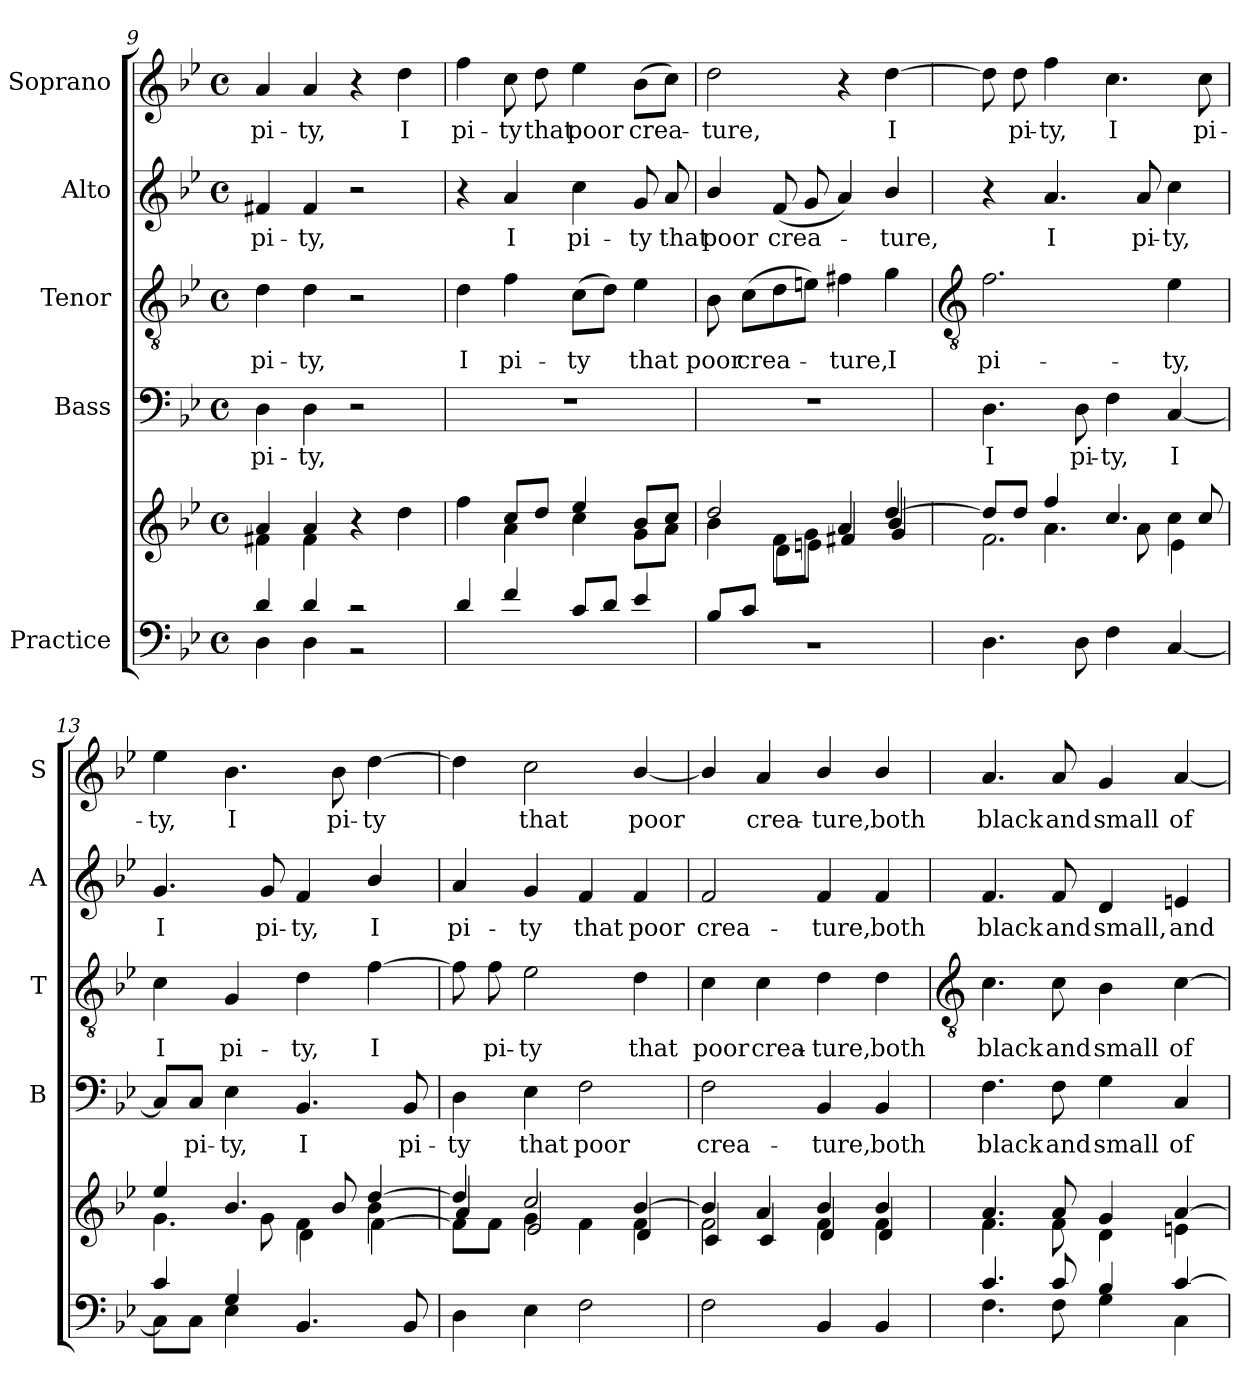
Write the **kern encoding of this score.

**kern	**kern	**kern	**text	**kern	**text	**kern	**text	**kern	**text
*part5	*part5	*part4	*part4	*part3	*part3	*part2	*part2	*part1	*part1
*staff6	*staff5	*staff4	*staff4	*staff3	*staff3	*staff2	*staff2	*staff1	*staff1
*I"Practice	*	*I"Bass	*	*I"Tenor	*	*I"Alto	*	*I"Soprano	*
*	*	*I'B	*	*I'T	*	*I'A	*	*I'S	*
*clefF4	*clefG2	*clefF4	*	*clefGv2	*	*clefG2	*	*clefG2	*
*k[b-e-]	*k[b-e-]	*k[b-e-]	*	*k[b-e-]	*	*k[b-e-]	*	*k[b-e-]	*
*B-:	*B-:	*B-:	*	*B-:	*	*B-:	*	*B-:	*
*M4/4	*M4/4	*M4/4	*	*M4/4	*	*M4/4	*	*M4/4	*
*met(c)	*met(c)	*met(c)	*	*met(c)	*	*met(c)	*	*met(c)	*
=9	=9	=9	=9	=9	=9	=9	=9	=9	=9
*^	*^	*	*	*	*	*	*	*	*
!	!	!	!	!	!LO:LY:b	!	!LO:LY:b	!	!LO:LY:b	!	!LO:LY:b
4d	4D	4a	4f#X	4D	pi-	4d	pi-	4f#X	pi-	4a	pi-
!	!	!	!	!	!LO:LY:b	!	!LO:LY:b	!	!LO:LY:b	!	!LO:LY:b
4d	4D	4a	4f#	4D	-ty,	4d	-ty,	4f#	-ty,	4a	-ty,
2r	2r	4r	2ryy	2r	.	2r	.	2r	.	4r	.
!	!	!	!	!	!	!	!	!	!	!	!LO:LY:b
.	.	4dd	.	.	.	.	.	.	.	4dd	I
=10	=10	=10	=10	=10	=10	=10	=10	=10	=10	=10	=10
!	!	!	!	!	!	!	!LO:LY:b	!	!	!	!LO:LY:b
4d	1ryy	4ff	4ryy	1r	.	4d	I	4r	.	4ff	pi-
!	!	!	!	!	!	!	!LO:LY:b	!	!LO:LY:b	!	!LO:LY:b
4f	.	8cc/L	4a\	.	.	4f	pi-	4a	I	8cc	-ty
!	!	!	!	!	!	!	!	!	!	!	!LO:LY:b
.	.	8dd/J	.	.	.	.	.	.	.	8dd	that
!	!	!	!	!	!	!	!LO:LY:b	!	!LO:LY:b	!	!LO:LY:b
8cL	.	4ee-	4cc	.	.	(>8cL	-ty	4cc	pi-	4ee-	poor
8dJ	.	.	.	.	.	8dJ)	.	.	.	.	.
!	!	!	!	!	!	!	!LO:LY:b	!	!LO:LY:b	!	!LO:LY:b
4e-	.	8b-/L	8gL	.	.	4e-	that	8g	-ty	(>8b-L	crea-
!	!	!	!	!	!	!	!	!	!LO:LY:b	!	!
.	.	8cc/J	8aJ	.	.	.	.	8a	that	8ccJ)	.
=11	=11	=11	=11	=11	=11	=11	=11	=11	=11	=11	=11
*	*	*	*^	*	*	*	*	*	*	*	*
!	!	!	!	!	!	!	!	!LO:LY:b	!	!LO:LY:b	!	!LO:LY:b
8B-L	1r	2dd/	4b-\	4ryy	1r	.	8B-	poor	4b-/	poor	2dd	ture,
!	!	!	!	!	!	!	!	!LO:LY:b	!	!	!	!
8cJ	.	.	.	.	.	.	(>8cL	crea-	.	.	.	.
!	!	!	!	!	!	!	!	!	!	!LO:LY:b	!	!
2.ryy	.	.	8f\L	8d\L	.	.	8d	.	(<8fL	crea-	.	.
.	.	.	8g\J	8en\J	.	.	8enJ)	.	8g	.	.	.
!	!	!	!	!	!	!	!	!LO:LY:b	!	!	!	!
.	.	4ryy	4a/	4f#X	.	.	4f#X	ture,	4a/)	.	4r	.
!	!	!	!	!	!	!	!	!LO:LY:b	!	!LO:LY:b	!	!LO:LY:b
.	.	[4dd/	4b-/	4g	.	.	4g	I	4b-/	ture,	[4dd	I
*v	*v	*	*	*	*	*	*	*	*	*	*	*
!!LO:LB:g=z
=12	=12	=12	=12	=12	=12	=12	=12	=12	=12	=12	=12
*	*	*	*	*	*	*clefGv2	*	*	*	*	*
!	!	!	!	!	!LO:LY:b	!	!LO:LY:b	!	!	!	!
4.D	8dd/L]	4ryy	2.f\	4.D	I	2.f	pi-	4r	.	8dd]	.
!	!	!	!	!	!	!	!	!	!	!	!LO:LY:b
.	8dd/J	.	.	.	.	.	.	.	.	8dd	pi-
!	!	!	!	!	!	!	!	!	!LO:LY:b	!	!LO:LY:b
.	4ff/	4.a\	.	.	.	.	.	4.a	I	4ff	-ty,
!	!	!	!	!	!LO:LY:b	!	!	!	!	!	!
8D	.	.	.	8D	pi-	.	.	.	.	.	.
!	!	!	!	!	!LO:LY:b	!	!	!	!	!	!LO:LY:b
4F	4.cc/	.	.	4F	-ty,	.	.	.	.	4.cc	I
!	!	!	!	!	!	!	!	!	!LO:LY:b	!	!
.	.	8a\	.	.	.	.	.	8a	pi-	.	.
!	!	!	!	!	!LO:LY:b	!	!LO:LY:b	!	!LO:LY:b	!	!
[4C	.	4cc\	4e-\	[4C	I	4e-	-ty,	4cc	-ty,	.	.
!	!	!	!	!	!	!	!	!	!	!	!LO:LY:b
.	8cc/	.	.	.	.	.	.	.	.	8cc	pi-
=13	=13	=13	=13	=13	=13	=13	=13	=13	=13	=13	=13
*^	*	*	*	*	*	*	*	*	*	*	*
!	!	!	!	!	!	!	!	!LO:LY:b	!	!LO:LY:b	!	!LO:LY:b
4c/	8C\L]	4ee-/	4.g\	2ryy	8C/L]	.	4c	I	4.g	I	4ee-	-ty,
!	!	!	!	!	!	!LO:LY:b	!	!	!	!	!	!
.	8C\J	.	.	.	8C/J	pi-	.	.	.	.	.	.
!	!	!	!	!	!	!LO:LY:b	!	!LO:LY:b	!	!	!	!LO:LY:b
4G	4E-	4.b-/	.	.	4E-	-ty,	4G	pi-	.	.	4.b-	I
!	!	!	!	!	!	!	!	!	!	!LO:LY:b	!	!
.	.	.	8g\	.	.	.	.	.	8g	pi-	.	.
!	!	!	!	!	!	!LO:LY:b	!	!LO:LY:b	!	!LO:LY:b	!	!
2ryy	4.BB-	.	4f\	4d\	4.BB-	I	4d	-ty,	4f	-ty,	.	.
!	!	!	!	!	!	!	!	!	!	!	!	!LO:LY:b
.	.	8b-/	.	.	.	.	.	.	.	.	8b-	pi-
!	!	!	!	!	!	!	!	!LO:LY:b	!	!LO:LY:b	!	!LO:LY:b
.	.	[4dd	4b-\	[4f\	.	.	[4f	I	4b-/	I	[4dd	-ty
!	!	!	!	!	!	!LO:LY:b	!	!	!	!	!	!
.	8BB-	.	.	.	8BB-	pi-	.	.	.	.	.	.
=14	=14	=14	=14	=14	=14	=14	=14	=14	=14	=14	=14	=14
!	!	!	!	!	!	!LO:LY:b	!	!	!	!LO:LY:b	!	!
*v	*v	*	*	*	*	*	*	*	*	*	*	*
4D	4dd/]	4a/	8f\L]	4D	-ty	8f]	.	4a/	pi-	4dd]	.
!	!	!	!	!	!	!	!LO:LY:b	!	!	!	!
.	.	.	8f\J	.	.	8f	pi-	.	.	.	.
!	!	!	!	!	!LO:LY:b	!	!LO:LY:b	!	!LO:LY:b	!	!LO:LY:b
4E-	2cc/	4g\	2e-/	4E-	that	2e-	-ty	4g	-ty	2cc	that
!	!	!	!	!	!LO:LY:b	!	!	!	!LO:LY:b	!	!
2F	.	4f\	.	2F	poor	.	.	4f	that	.	.
!	!	!	!	!	!	!	!LO:LY:b	!	!LO:LY:b	!	!LO:LY:b
.	[4b-/	4f	4d	.	.	4d	that	4f	poor	[4b-/	poor
=15	=15	=15	=15	=15	=15	=15	=15	=15	=15	=15	=15
!	!	!	!	!	!LO:LY:b	!	!LO:LY:b	!	!LO:LY:b	!	!
2F	4b-/]	2f\	4c/	2F	crea-	4c	poor	2f	crea-	4b-/]	.
!	!	!	!	!	!	!	!LO:LY:b	!	!	!	!LO:LY:b
.	4a	.	4c/	.	.	4c	crea-	.	.	4a	crea-
!	!	!	!	!	!LO:LY:b	!	!LO:LY:b	!	!LO:LY:b	!	!LO:LY:b
4BB-	4b-/	4f	4d	4BB-	-ture,	4d	-ture,	4f	-ture,	4b-/	-ture,
!	!	!	!	!	!LO:LY:b	!	!LO:LY:b	!	!LO:LY:b	!	!LO:LY:b
4BB-	4b-/	4f	4d	4BB-	both	4d	both	4f	both	4b-/	both
*	*v	*v	*v	*	*	*	*	*	*	*	*
!!LO:LB:g=z
=16	=16	=16	=16	=16	=16	=16	=16	=16	=16
*	*	*	*	*clefGv2	*	*	*	*	*
*^	*^	*	*	*	*	*	*	*	*
*	*	*	*^	*	*	*	*	*	*	*	*
!	!	!	!	!	!	!LO:LY:b	!	!LO:LY:b	!	!LO:LY:b	!	!LO:LY:b
*	*	*	*v	*v	*	*	*	*	*	*	*	*
4.c	4.F	4.a/	4.f	4.F	black	4.c	black	4.f	black	4.a/	black
!	!	!	!	!	!LO:LY:b	!	!LO:LY:b	!	!LO:LY:b	!	!LO:LY:b
8c	8F	8a/	8f	8F	and	8c	and	8f	and	8a/	and
!	!	!	!	!	!LO:LY:b	!	!LO:LY:b	!	!LO:LY:b	!	!LO:LY:b
4B-	4G	4g	4d	4G	small	4B-	small	4d	small,	4g	small
!	!	!	!	!	!LO:LY:b	!	!LO:LY:b	!	!LO:LY:b	!	!LO:LY:b
[4c	4C\	[4a/	4en	4C	of	[4c	of	4en	and	[4a/	of
*v	*v	*	*	*	*	*	*	*	*	*	*
*	*v	*v	*	*	*	*	*	*	*	*
=	=	=	=	=	=	=	=	=	=
*-	*-	*-	*-	*-	*-	*-	*-	*-	*-
